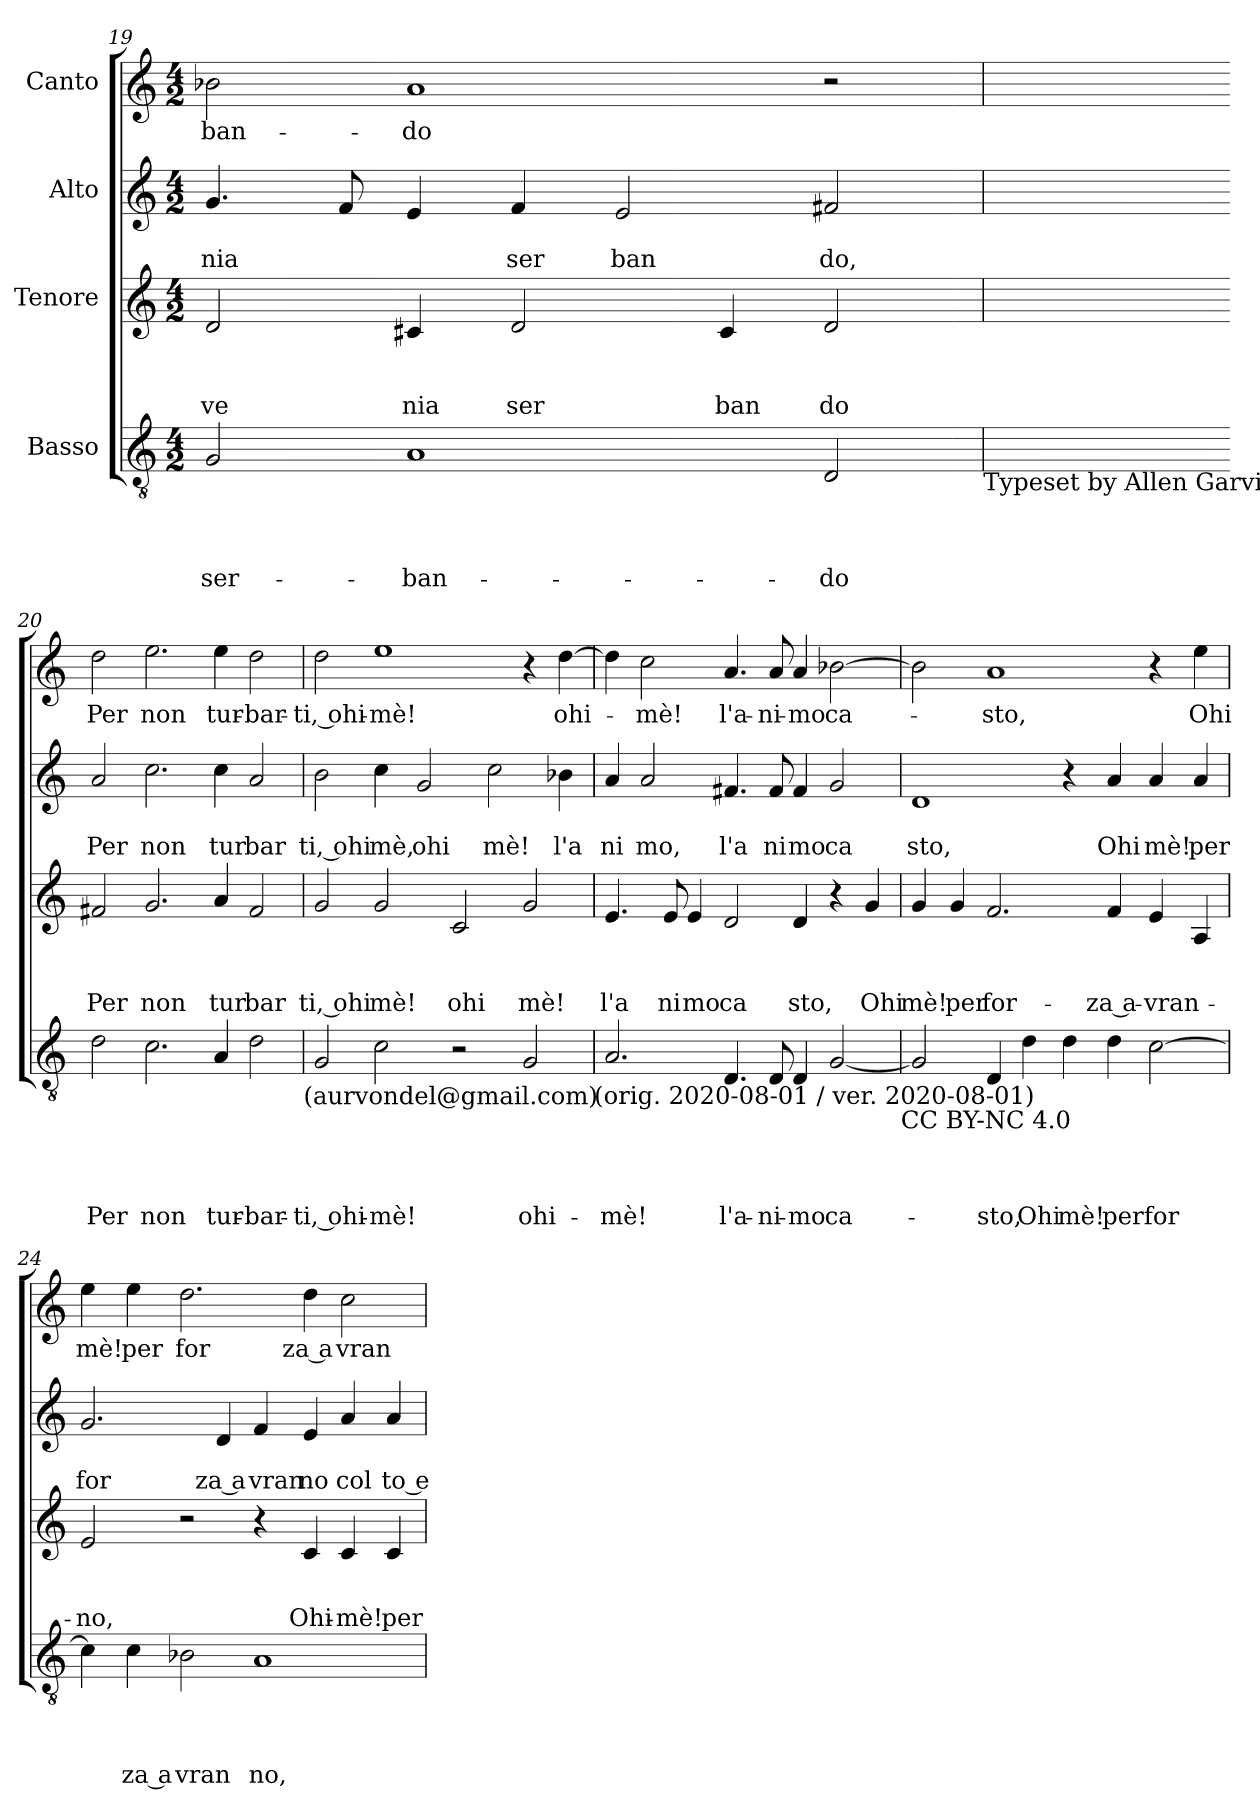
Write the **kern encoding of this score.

**kern	**text	**text	**text	**text	**kern	**text	**text	**text	**kern	**text	**text	**kern	**text
*part4	*part4	*part4	*part4	*part4	*part3	*part3	*part3	*part3	*part2	*part2	*part2	*part1	*part1
*staff4	*staff4	*staff4	*staff4	*staff4	*staff3	*staff3	*staff3	*staff3	*staff2	*staff2	*staff2	*staff1	*staff1
*I"Basso	*	*	*	*	*I"Tenore	*	*	*	*I"Alto	*	*	*I"Canto	*
!!LO:PB:g=z
*clefGv2	*	*	*	*	*clefG2	*	*	*	*clefG2	*	*	*clefG2	*
*k[]	*	*	*	*	*k[]	*	*	*	*k[]	*	*	*k[]	*
*C:	*	*	*	*	*C:	*	*	*	*C:	*	*	*C:	*
*M4/2	*	*	*	*	*M4/2	*	*	*	*M4/2	*	*	*M4/2	*
=19	=19	=19	=19	=19	=19	=19	=19	=19	=19	=19	=19	=19	=19
!	!	!	!	!LO:LY:b	!	!	!	!LO:LY:b	!	!	!LO:LY:b	!	!LO:LY:b
2G/	.	.	.	ser-	2d/	.	.	ve	4.g/	.	nia	2b-X\	-ban-
.	.	.	.	.	.	.	.	.	8f/	.	.	.	.
!	!	!	!	!LO:LY:b	!	!	!	!LO:LY:b	!	!	!	!	!LO:LY:b
1A	.	.	.	-ban-	4c#X/	.	.	nia	4e/	.	.	1a	-do
!	!	!	!	!	!	!	!	!LO:LY:b	!	!	!LO:LY:b	!	!
.	.	.	.	.	2d/	.	.	ser	4f/	.	ser	.	.
!	!	!	!	!	!	!	!	!	!	!	!LO:LY:b	!	!
.	.	.	.	.	.	.	.	.	2e/	.	ban	.	.
!	!	!	!	!	!	!	!	!LO:LY:b	!	!	!	!	!
.	.	.	.	.	4c#/	.	.	ban	.	.	.	.	.
!	!	!	!	!LO:LY:b	!	!	!	!LO:LY:b	!	!	!LO:LY:b	!	!
2D/	.	.	.	-do	2d/	.	.	do	2f#X/	.	do,	2r	.
!LO:TX:b:t=Typeset by Allen Garvin	!	!	!	!	!	!	!	!	!	!	!	!	!
=20	=20	=20	=20	=20	=20	=20	=20	=20	=20	=20	=20	=20	=20
!	!	!	!	!LO:LY:b	!	!	!	!LO:LY:b	!	!	!LO:LY:b	!	!LO:LY:b
2d\	.	.	.	Per	2f#X/	.	.	Per	2a/	.	Per	2dd\	Per
!	!	!	!	!LO:LY:b	!	!	!	!LO:LY:b	!	!	!LO:LY:b	!	!LO:LY:b
2.c\	.	.	.	non	2.g/	.	.	non	2.cc\	.	non	2.ee\	non
!	!	!	!	!LO:LY:b	!	!	!	!LO:LY:b	!	!	!LO:LY:b	!	!LO:LY:b
4A/	.	.	.	tur-	4a/	.	.	tur	4cc\	.	tur	4ee\	tur-
!	!	!	!	!LO:LY:b	!	!	!	!LO:LY:b	!	!	!LO:LY:b	!	!LO:LY:b
2d\	.	.	.	-bar-	2f#/	.	.	bar	2a/	.	bar	2dd\	-bar-
!LO:TX:b:t=(aurvondel@gmail.com)	!	!	!	!	!	!	!	!	!	!	!	!	!
=21	=21	=21	=21	=21	=21	=21	=21	=21	=21	=21	=21	=21	=21
!	!	!	!	!LO:LY:b:rj	!	!	!	!LO:LY:b:rj	!	!	!LO:LY:b:rj	!	!LO:LY:b:rj
2G/	.	.	.	-ti, ohi-	2g/	.	.	ti, ohi	2b\	.	ti, ohi	2dd\	-ti, ohi-
!	!	!	!	!LO:LY:b	!	!	!	!LO:LY:b	!	!	!LO:LY:b	!	!LO:LY:b
2c\	.	.	.	-mè!	2g/	.	.	mè!	4cc\	.	mè,	1ee	-mè!
!	!	!	!	!	!	!	!	!	!	!	!LO:LY:b	!	!
.	.	.	.	.	.	.	.	.	2g/	.	ohi	.	.
!	!	!	!	!	!	!	!	!LO:LY:b	!	!	!	!	!
2r	.	.	.	.	2c/	.	.	ohi	.	.	.	.	.
!	!	!	!	!	!	!	!	!	!	!	!LO:LY:b	!	!
.	.	.	.	.	.	.	.	.	2cc\	.	mè!	.	.
!	!	!	!	!LO:LY:b	!	!	!	!LO:LY:b	!	!	!	!	!
2G/	.	.	.	ohi-	2g/	.	.	mè!	.	.	.	4r	.
!	!	!	!	!	!	!	!	!	!	!	!LO:LY:b	!	!LO:LY:b
.	.	.	.	.	.	.	.	.	4b-X\	.	l'a	[>4dd\	ohi-
!LO:TX:b:t=(orig. 2020-08-01 / ver. 2020-08-01)	!	!	!	!	!	!	!	!	!	!	!	!	!
=22	=22	=22	=22	=22	=22	=22	=22	=22	=22	=22	=22	=22	=22
!	!	!	!	!LO:LY:b	!	!	!	!LO:LY:b	!	!	!LO:LY:b	!	!
2.A/	.	.	.	-mè!	4.e/	.	.	l'a	4a/	.	ni	4dd\]	.
!	!	!	!	!	!	!	!	!	!	!	!LO:LY:b	!	!LO:LY:b
.	.	.	.	.	.	.	.	.	2a/	.	mo,	2cc\	-mè!
!	!	!	!	!	!	!	!	!LO:LY:b	!	!	!	!	!
.	.	.	.	.	8e/	.	.	ni	.	.	.	.	.
!	!	!	!	!	!	!	!	!LO:LY:b	!	!	!	!	!
.	.	.	.	.	4e/	.	.	mo	.	.	.	.	.
!	!	!	!	!LO:LY:b	!	!	!	!LO:LY:b	!	!	!LO:LY:b	!	!LO:LY:b
4.D/	.	.	.	l'a-	2d/	.	.	ca	4.f#X/	.	l'a	4.a/	l'a-
!	!	!	!	!LO:LY:b	!	!	!	!	!	!	!LO:LY:b	!	!LO:LY:b
8D/	.	.	.	-ni-	.	.	.	.	8f#/	.	ni	8a/	-ni-
!	!	!	!	!LO:LY:b	!	!	!	!LO:LY:b	!	!	!LO:LY:b	!	!LO:LY:b
4D/	.	.	.	-mo	4d/	.	.	sto,	4f#/	.	mo	4a/	-mo
!	!	!	!	!LO:LY:b	!	!	!	!	!	!	!LO:LY:b	!	!LO:LY:b
[>2G/	.	.	.	ca-	4r	.	.	.	2g/	.	ca	[>2b-X\	ca-
!	!	!	!	!	!	!	!	!LO:LY:b	!	!	!	!	!
.	.	.	.	.	4g/	.	.	Ohi	.	.	.	.	.
!LO:TX:b:t=CC BY-NC 4.0	!	!	!	!	!	!	!	!	!	!	!	!	!
!!LO:LB:g=z
=23	=23	=23	=23	=23	=23	=23	=23	=23	=23	=23	=23	=23	=23
!	!	!	!	!	!	!	!	!LO:LY:b	!	!	!LO:LY:b	!	!
2G/]	.	.	.	.	4g/	.	.	mè!	1d	.	sto,	2b-\]	.
!	!	!	!	!	!	!	!	!LO:LY:b	!	!	!	!	!
.	.	.	.	.	4g/	.	.	per	.	.	.	.	.
!	!	!	!	!LO:LY:b	!	!	!	!LO:LY:b	!	!	!	!	!LO:LY:b
4D/	.	.	.	-sto,	2.f/	.	.	for-	.	.	.	1a	-sto,
!	!	!	!	!LO:LY:b	!	!	!	!	!	!	!	!	!
4d\	.	.	.	Ohi	.	.	.	.	.	.	.	.	.
!	!	!	!	!LO:LY:b	!	!	!	!	!	!	!	!	!
4d\	.	.	.	mè!	.	.	.	.	4r	.	.	.	.
!	!	!	!	!LO:LY:b	!	!	!	!LO:LY:b:rj	!	!	!LO:LY:b	!	!
4d\	.	.	.	per	4f/	.	.	-za a-	4a/	.	Ohi	.	.
!	!	!	!	!LO:LY:b	!	!	!	!LO:LY:b	!	!	!LO:LY:b	!	!
[>2c\	.	.	.	for	4e/	.	.	-vran-	4a/	.	mè!	4r	.
!	!	!	!	!	!	!	!	!	!	!	!LO:LY:b	!	!LO:LY:b
.	.	.	.	.	4A/	.	.	.	4a/	.	per	4ee\	Ohi
=24	=24	=24	=24	=24	=24	=24	=24	=24	=24	=24	=24	=24	=24
!	!	!	!	!	!	!	!	!LO:LY:b	!	!	!LO:LY:b	!	!LO:LY:b
4c\]	.	.	.	.	2e/	.	.	-no,	2.g/	.	for	4ee\	mè!
!	!	!	!	!LO:LY:b:rj	!	!	!	!	!	!	!	!	!LO:LY:b
4c\	.	.	.	za a	.	.	.	.	.	.	.	4ee\	per
!	!	!	!	!LO:LY:b	!	!	!	!	!	!	!	!	!LO:LY:b
2B-X\	.	.	.	vran	2r	.	.	.	.	.	.	2.dd\	for
!	!	!	!	!	!	!	!	!	!	!	!LO:LY:b:rj	!	!
.	.	.	.	.	.	.	.	.	4d/	.	za a	.	.
!	!	!	!	!LO:LY:b	!	!	!	!	!	!	!LO:LY:b	!	!
1A	.	.	.	no,	4r	.	.	.	4f/	.	vran	.	.
!	!	!	!	!	!	!	!	!LO:LY:b	!	!	!LO:LY:b	!	!LO:LY:b:rj
.	.	.	.	.	4c/	.	.	Ohi-	4e/	.	no	4dd\	za a
!	!	!	!	!	!	!	!	!LO:LY:b	!	!	!LO:LY:b	!	!LO:LY:b
.	.	.	.	.	4c/	.	.	-mè!	4a/	.	col	2cc\	vran
!	!	!	!	!	!	!	!	!LO:LY:b	!	!	!LO:LY:b:rj	!	!
.	.	.	.	.	4c/	.	.	per	4a/	.	to e	.	.
=	=	=	=	=	=	=	=	=	=	=	=	=	=
*-	*-	*-	*-	*-	*-	*-	*-	*-	*-	*-	*-	*-	*-
